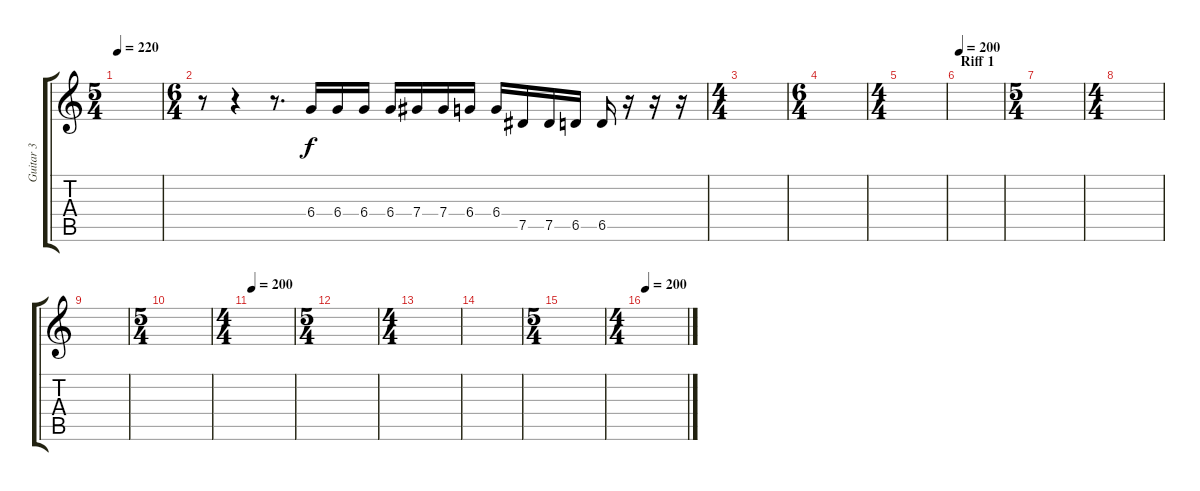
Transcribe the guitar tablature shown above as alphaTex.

\track ("Guitar 3" "Guitar 3") {instrument distortionguitar}
\staff {score tabs}
\tuning (Eb4 Bb3 Gb3 Db3 Ab2 Eb2) {hide}
\ts (5 4)
\tempo 220
\clef g2
\ks c
|
\ts (6 4)
r.8 r.4 r.8{d} 6.4.16 6.4.16 6.4.16 6.4.16 7.4.16 7.4.16 6.4.16 6.4.16 7.5.16 7.5.16 6.5.16 6.5.16 r.16 r.16 r.16 |
\ts (4 4)
|
\ts (6 4)
|
\ts (4 4)
|
\section ("" "Riff 1")
\tempo 200
|
\ts (5 4)
|
\ts (4 4)
|
|
\ts (5 4)
|
\ts (4 4)
\tempo 200
|
\ts (5 4)
|
\ts (4 4)
|
|
\ts (5 4)
|
\ts (4 4)
\tempo 200
